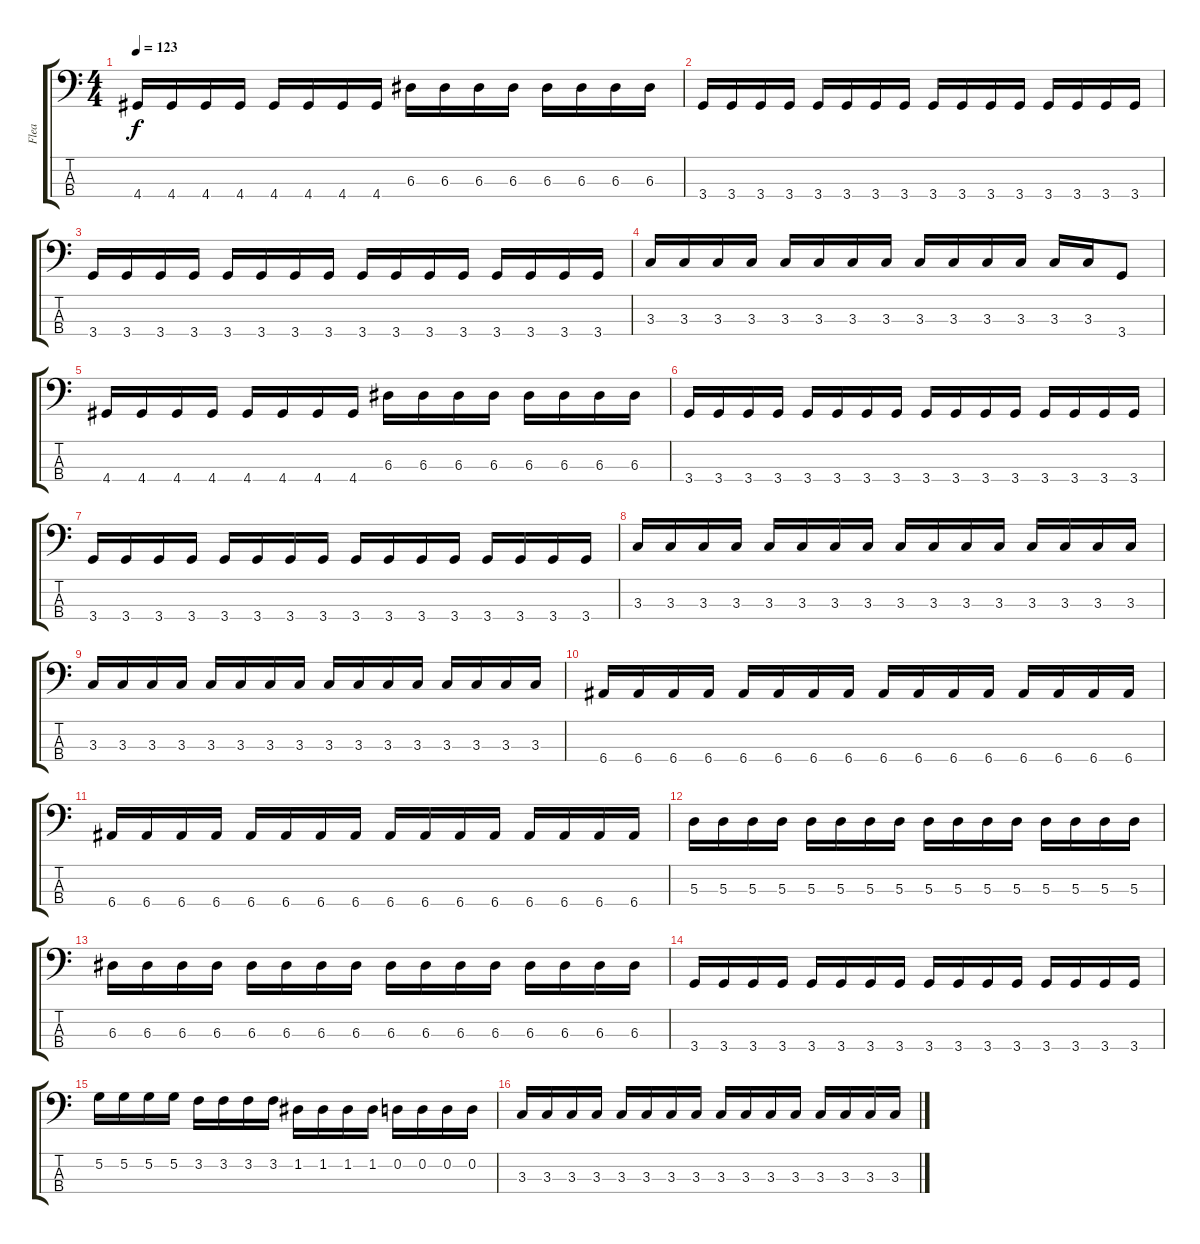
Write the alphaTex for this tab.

\track ("Flea" "Flea") {instrument electricbasspick}
\staff {score tabs}
\tuning (G2 D2 A1 E1) {hide}
\ts (4 4)
\tempo 123
\clef f4
\ks c
4.4.16{dy f} 4.4.16 4.4.16 4.4.16 4.4.16 4.4.16 4.4.16 4.4.16 6.3.16 6.3.16 6.3.16 6.3.16 6.3.16 6.3.16 6.3.16 6.3.16 |
3.4.16 3.4.16 3.4.16 3.4.16 3.4.16 3.4.16 3.4.16 3.4.16 3.4.16 3.4.16 3.4.16 3.4.16 3.4.16 3.4.16 3.4.16 3.4.16 |
3.4.16 3.4.16 3.4.16 3.4.16 3.4.16 3.4.16 3.4.16 3.4.16 3.4.16 3.4.16 3.4.16 3.4.16 3.4.16 3.4.16 3.4.16 3.4.16 |
3.3.16 3.3.16 3.3.16 3.3.16 3.3.16 3.3.16 3.3.16 3.3.16 3.3.16 3.3.16 3.3.16 3.3.16 3.3.16 3.3.16 3.4.8 |
4.4.16 4.4.16 4.4.16 4.4.16 4.4.16 4.4.16 4.4.16 4.4.16 6.3.16 6.3.16 6.3.16 6.3.16 6.3.16 6.3.16 6.3.16 6.3.16 |
3.4.16 3.4.16 3.4.16 3.4.16 3.4.16 3.4.16 3.4.16 3.4.16 3.4.16 3.4.16 3.4.16 3.4.16 3.4.16 3.4.16 3.4.16 3.4.16 |
3.4.16 3.4.16 3.4.16 3.4.16 3.4.16 3.4.16 3.4.16 3.4.16 3.4.16 3.4.16 3.4.16 3.4.16 3.4.16 3.4.16 3.4.16 3.4.16 |
3.3.16 3.3.16 3.3.16 3.3.16 3.3.16 3.3.16 3.3.16 3.3.16 3.3.16 3.3.16 3.3.16 3.3.16 3.3.16 3.3.16 3.3.16 3.3.16 |
3.3.16 3.3.16 3.3.16 3.3.16 3.3.16 3.3.16 3.3.16 3.3.16 3.3.16 3.3.16 3.3.16 3.3.16 3.3.16 3.3.16 3.3.16 3.3.16 |
6.4.16 6.4.16 6.4.16 6.4.16 6.4.16 6.4.16 6.4.16 6.4.16 6.4.16 6.4.16 6.4.16 6.4.16 6.4.16 6.4.16 6.4.16 6.4.16 |
6.4.16 6.4.16 6.4.16 6.4.16 6.4.16 6.4.16 6.4.16 6.4.16 6.4.16 6.4.16 6.4.16 6.4.16 6.4.16 6.4.16 6.4.16 6.4.16 |
5.3.16 5.3.16 5.3.16 5.3.16 5.3.16 5.3.16 5.3.16 5.3.16 5.3.16 5.3.16 5.3.16 5.3.16 5.3.16 5.3.16 5.3.16 5.3.16 |
6.3.16 6.3.16 6.3.16 6.3.16 6.3.16 6.3.16 6.3.16 6.3.16 6.3.16 6.3.16 6.3.16 6.3.16 6.3.16 6.3.16 6.3.16 6.3.16 |
3.4.16 3.4.16 3.4.16 3.4.16 3.4.16 3.4.16 3.4.16 3.4.16 3.4.16 3.4.16 3.4.16 3.4.16 3.4.16 3.4.16 3.4.16 3.4.16 |
5.2.16 5.2.16 5.2.16 5.2.16 3.2.16 3.2.16 3.2.16 3.2.16 1.2.16 1.2.16 1.2.16 1.2.16 0.2.16 0.2.16 0.2.16 0.2.16 |
3.3.16 3.3.16 3.3.16 3.3.16 3.3.16 3.3.16 3.3.16 3.3.16 3.3.16 3.3.16 3.3.16 3.3.16 3.3.16 3.3.16 3.3.16 3.3.16
